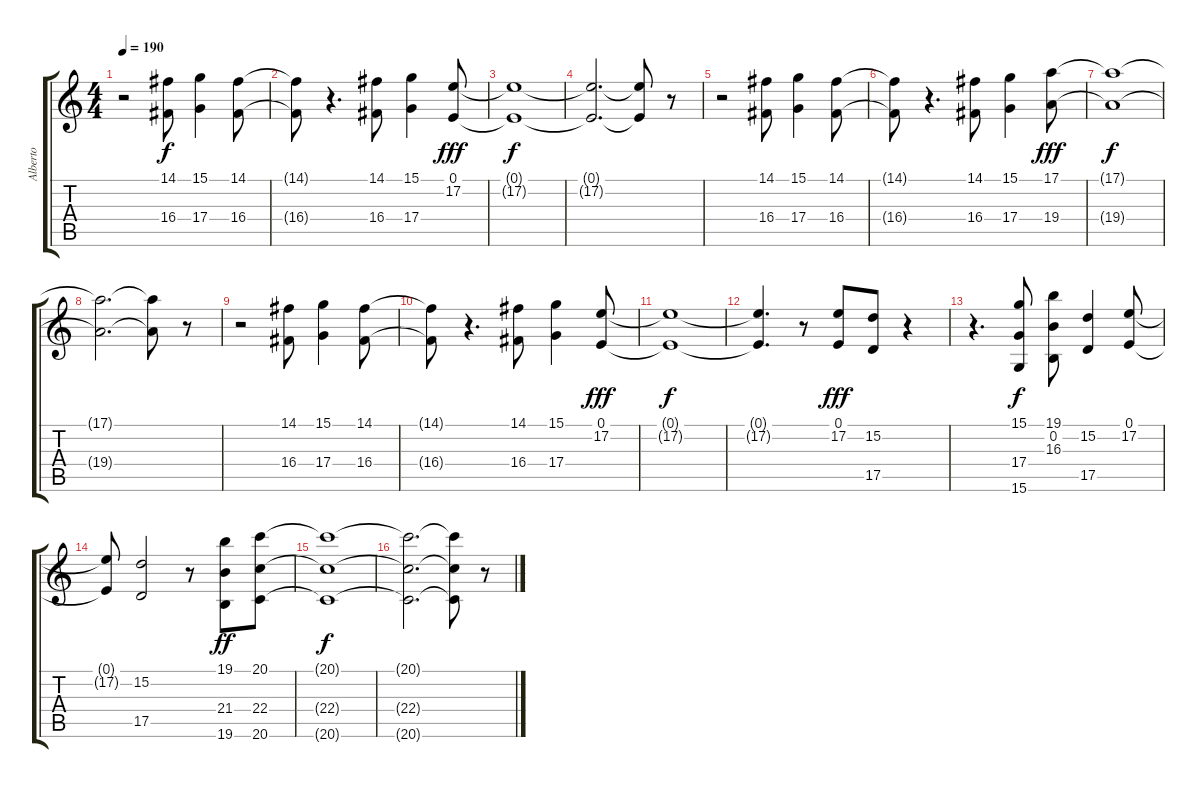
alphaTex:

\track ("Alberto" "Alberto") {instrument trumpet}
\staff {score tabs}
\tuning (E4 B3 G3 D3 A2 E2) {hide}
\ts (4 4)
\tempo 190
\clef g2
\ks c
r.2{dy f} (14.1 16.4).8 (15.1 17.4).4 (14.1 16.4).8 |
(14.1{t} 16.4{t}).8 r.4{d} (14.1 16.4).8 (15.1 17.4).4 (0.1 17.2).8{dy fff} |
(0.1{t} 17.2{t}).1{dy f} |
(0.1{t} 17.2{t}).2{d} (0.1{t} 17.2{t}).8 r.8 |
r.2 (14.1 16.4).8 (15.1 17.4).4 (14.1 16.4).8 |
(14.1{t} 16.4{t}).8 r.4{d} (14.1 16.4).8 (15.1 17.4).4 (17.1 19.4).8{dy fff} |
(17.1{t} 19.4{t}).1{dy f} |
(17.1{t} 19.4{t}).2{d} (17.1{t} 19.4{t}).8 r.8 |
r.2 (14.1 16.4).8 (15.1 17.4).4 (14.1 16.4).8 |
(14.1{t} 16.4{t}).8 r.4{d} (14.1 16.4).8 (15.1 17.4).4 (0.1 17.2).8{dy fff} |
(0.1{t} 17.2{t}).1{dy f} |
(0.1{t} 17.2{t}).4{d} r.8 (0.1 17.2).8{dy fff} (15.2 17.5).8 r.4 |
r.4{d} (15.1 17.4 15.6).8{dy f} (19.1 0.2 16.3).8 (15.2 17.5).4 (0.1 17.2).8 |
(0.1{t} 17.2{t}).8 (15.2 17.5).2 r.8 (19.1 21.4 19.6).8{dy ff} (20.1 22.4 20.6).8 |
(20.1{t} 22.4{t} 20.6{t}).1{dy f} |
(20.1{t} 22.4{t} 20.6{t}).2{d} (20.1{t} 22.4{t} 20.6{t}).8 r.8
